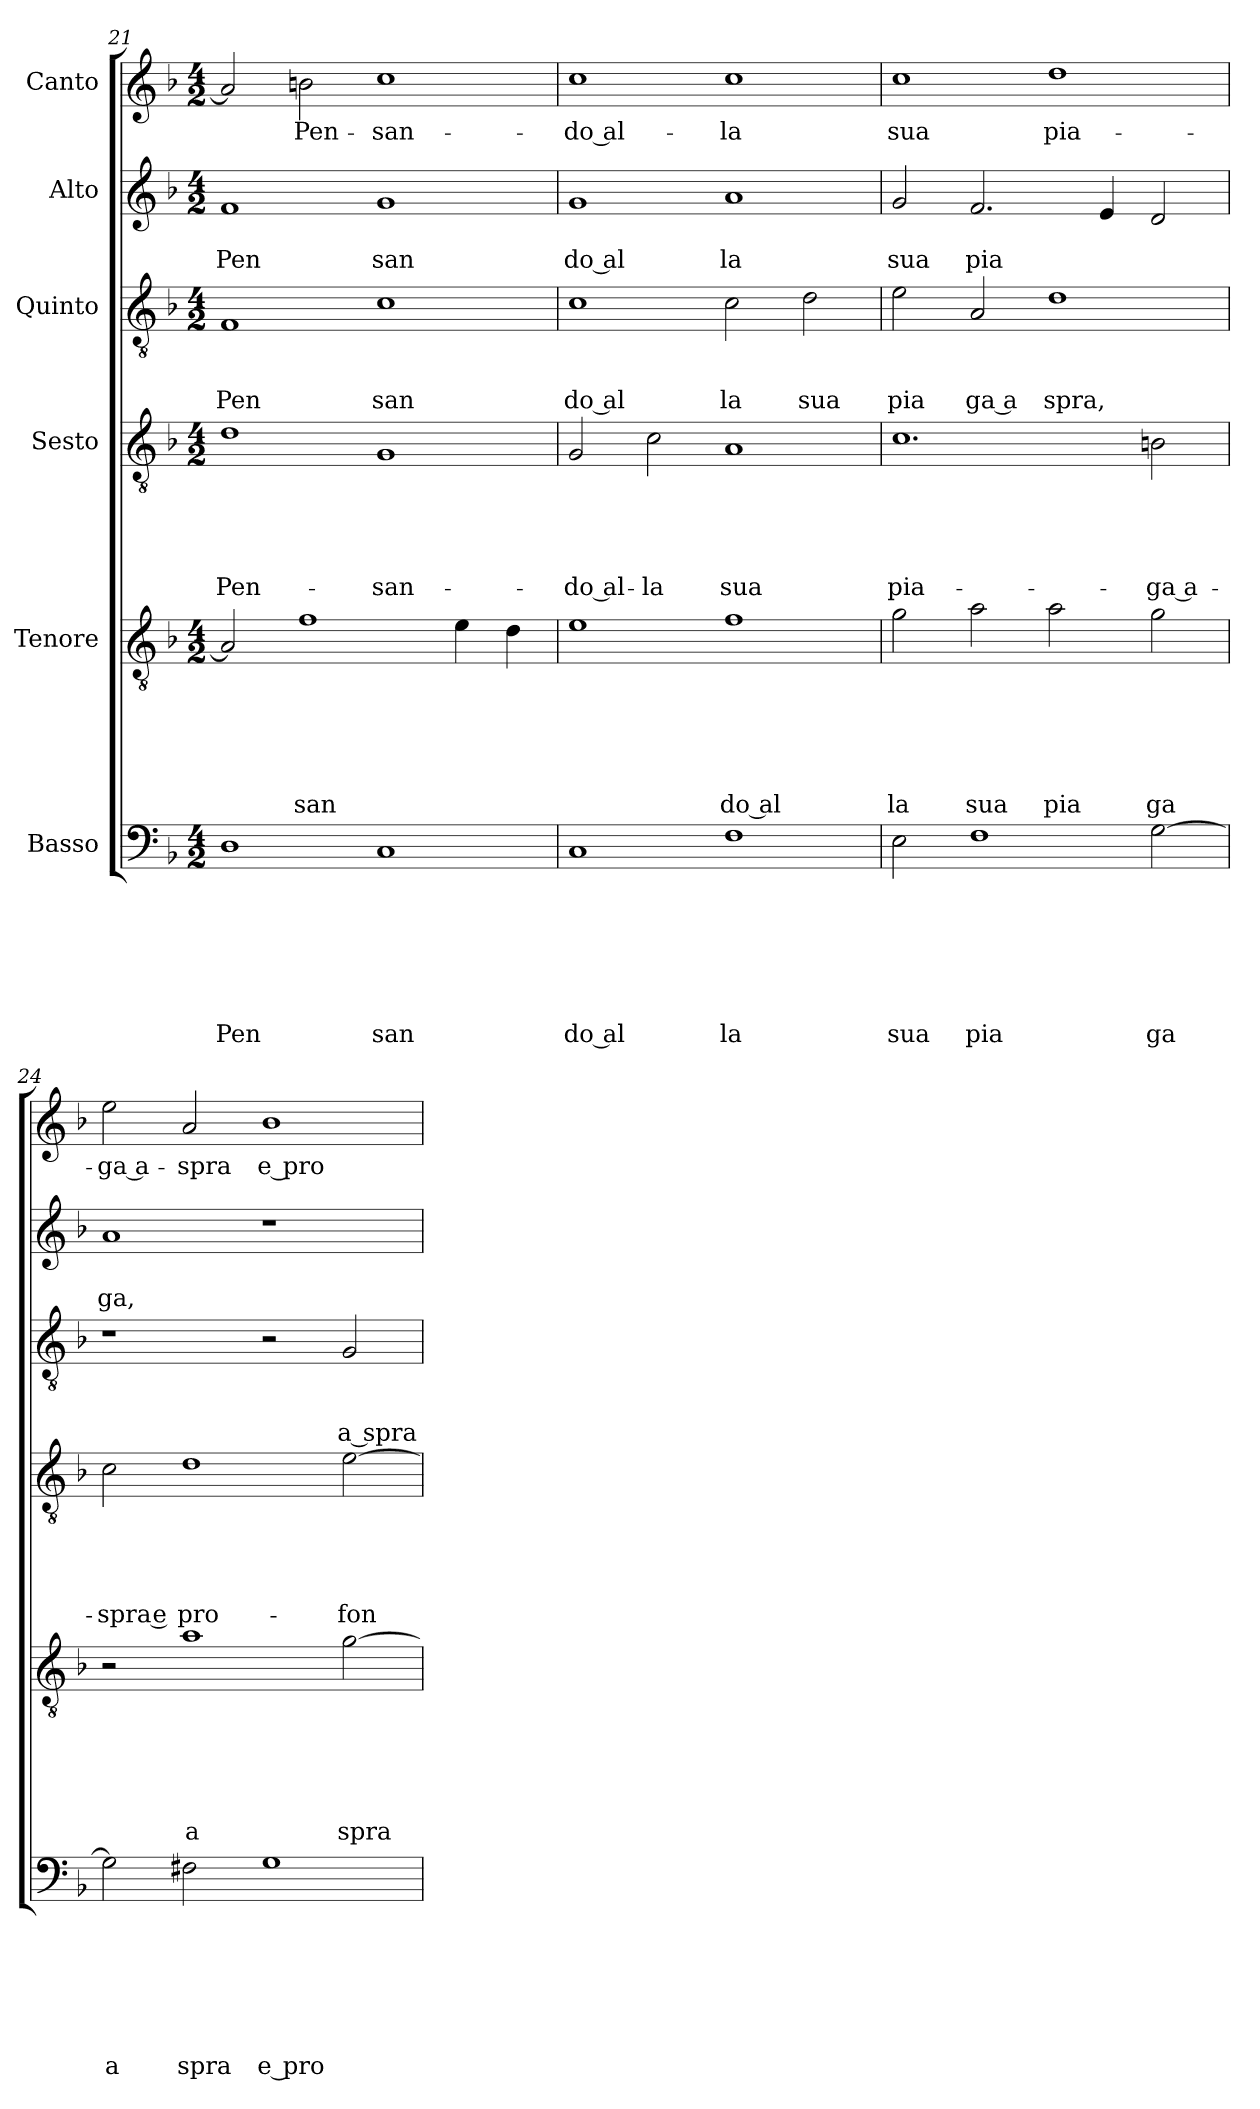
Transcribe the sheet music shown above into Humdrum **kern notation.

**kern	**text	**text	**text	**text	**text	**text	**text	**kern	**text	**text	**text	**text	**text	**text	**kern	**text	**text	**text	**text	**text	**kern	**text	**text	**text	**kern	**text	**text	**kern	**text
*part6	*part6	*part6	*part6	*part6	*part6	*part6	*part6	*part5	*part5	*part5	*part5	*part5	*part5	*part5	*part4	*part4	*part4	*part4	*part4	*part4	*part3	*part3	*part3	*part3	*part2	*part2	*part2	*part1	*part1
*staff6	*staff6	*staff6	*staff6	*staff6	*staff6	*staff6	*staff6	*staff5	*staff5	*staff5	*staff5	*staff5	*staff5	*staff5	*staff4	*staff4	*staff4	*staff4	*staff4	*staff4	*staff3	*staff3	*staff3	*staff3	*staff2	*staff2	*staff2	*staff1	*staff1
*I"Basso	*	*	*	*	*	*	*	*I"Tenore	*	*	*	*	*	*	*I"Sesto	*	*	*	*	*	*I"Quinto	*	*	*	*I"Alto	*	*	*I"Canto	*
!!LO:PB:g=z
*clefF4	*	*	*	*	*	*	*	*clefGv2	*	*	*	*	*	*	*clefGv2	*	*	*	*	*	*clefGv2	*	*	*	*clefG2	*	*	*clefG2	*
*ITrd-3c-5	*	*	*	*	*	*	*	*ITrd-3c-5	*	*	*	*	*	*	*	*	*	*	*	*	*ITrd-3c-5	*	*	*	*ITrd-3c-5	*	*	*ITrd-3c-5	*
*k[b-e-]	*	*	*	*	*	*	*	*k[b-e-]	*	*	*	*	*	*	*k[b-]	*	*	*	*	*	*k[b-e-]	*	*	*	*k[b-e-]	*	*	*k[b-e-]	*
*B-:	*	*	*	*	*	*	*	*B-:	*	*	*	*	*	*	*F:	*	*	*	*	*	*B-:	*	*	*	*B-:	*	*	*B-:	*
*M4/2	*	*	*	*	*	*	*	*M4/2	*	*	*	*	*	*	*M4/2	*	*	*	*	*	*M4/2	*	*	*	*M4/2	*	*	*M4/2	*
=21	=21	=21	=21	=21	=21	=21	=21	=21	=21	=21	=21	=21	=21	=21	=21	=21	=21	=21	=21	=21	=21	=21	=21	=21	=21	=21	=21	=21	=21
!	!	!	!	!	!	!	!LO:LY:b	!	!	!	!	!	!	!	!	!	!	!	!	!LO:LY:b	!	!	!	!LO:LY:b	!	!	!LO:LY:b	!	!
1G	.	.	.	.	.	.	Pen	2d/]	.	.	.	.	.	.	1d	.	.	.	.	Pen-	1B-	.	.	Pen	1b-	.	Pen	2dd/]	.
!	!	!	!	!	!	!	!	!	!	!	!	!	!	!LO:LY:b	!	!	!	!	!	!	!	!	!	!	!	!	!	!	!LO:LY:b
.	.	.	.	.	.	.	.	1b-	.	.	.	.	.	san	.	.	.	.	.	.	.	.	.	.	.	.	.	2een\	Pen-
!	!	!	!	!	!	!	!LO:LY:b	!	!	!	!	!	!	!	!	!	!	!	!	!LO:LY:b	!	!	!	!LO:LY:b	!	!	!LO:LY:b	!	!LO:LY:b
1F	.	.	.	.	.	.	san	.	.	.	.	.	.	.	1G	.	.	.	.	-san-	1f	.	.	san	1cc	.	san	1ff	-san-
.	.	.	.	.	.	.	.	4a\	.	.	.	.	.	.	.	.	.	.	.	.	.	.	.	.	.	.	.	.	.
.	.	.	.	.	.	.	.	4g\	.	.	.	.	.	.	.	.	.	.	.	.	.	.	.	.	.	.	.	.	.
=22	=22	=22	=22	=22	=22	=22	=22	=22	=22	=22	=22	=22	=22	=22	=22	=22	=22	=22	=22	=22	=22	=22	=22	=22	=22	=22	=22	=22	=22
!	!	!	!	!	!	!	!LO:LY:b:rj	!	!	!	!	!	!	!	!	!	!	!	!	!LO:LY:b:rj	!	!	!	!LO:LY:b:rj	!	!	!LO:LY:b:rj	!	!LO:LY:b:rj
1F	.	.	.	.	.	.	do al	1a	.	.	.	.	.	.	2G/	.	.	.	.	-do al-	1f	.	.	do al	1cc	.	do al	1ff	-do al-
!	!	!	!	!	!	!	!	!	!	!	!	!	!	!	!	!	!	!	!	!LO:LY:b	!	!	!	!	!	!	!	!	!
.	.	.	.	.	.	.	.	.	.	.	.	.	.	.	2c\	.	.	.	.	-la	.	.	.	.	.	.	.	.	.
!	!	!	!	!	!	!	!LO:LY:b	!	!	!	!	!	!	!LO:LY:b:rj	!	!	!	!	!	!LO:LY:b	!	!	!	!LO:LY:b	!	!	!LO:LY:b	!	!LO:LY:b
1B-	.	.	.	.	.	.	la	1b-	.	.	.	.	.	do al	1A	.	.	.	.	sua	2f\	.	.	la	1dd	.	la	1ff	-la
!	!	!	!	!	!	!	!	!	!	!	!	!	!	!	!	!	!	!	!	!	!	!	!	!LO:LY:b	!	!	!	!	!
.	.	.	.	.	.	.	.	.	.	.	.	.	.	.	.	.	.	.	.	.	2g\	.	.	sua	.	.	.	.	.
=23	=23	=23	=23	=23	=23	=23	=23	=23	=23	=23	=23	=23	=23	=23	=23	=23	=23	=23	=23	=23	=23	=23	=23	=23	=23	=23	=23	=23	=23
!	!	!	!	!	!	!	!LO:LY:b	!	!	!	!	!	!	!LO:LY:b	!	!	!	!	!	!LO:LY:b	!	!	!	!LO:LY:b	!	!	!LO:LY:b	!	!LO:LY:b
2A\	.	.	.	.	.	.	sua	2cc\	.	.	.	.	.	la	1.c	.	.	.	.	pia-	2a\	.	.	pia	2cc/	.	sua	1ff	sua
!	!	!	!	!	!	!	!LO:LY:b	!	!	!	!	!	!	!LO:LY:b	!	!	!	!	!	!	!	!	!	!LO:LY:b:rj	!	!	!LO:LY:b	!	!
1B-	.	.	.	.	.	.	pia	2dd\	.	.	.	.	.	sua	.	.	.	.	.	.	2d/	.	.	ga a	2.b-/	.	pia	.	.
!	!	!	!	!	!	!	!	!	!	!	!	!	!	!LO:LY:b	!	!	!	!	!	!	!	!	!	!LO:LY:b	!	!	!	!	!LO:LY:b
.	.	.	.	.	.	.	.	2dd\	.	.	.	.	.	pia	.	.	.	.	.	.	1g	.	.	spra,	.	.	.	1gg	pia-
.	.	.	.	.	.	.	.	.	.	.	.	.	.	.	.	.	.	.	.	.	.	.	.	.	4a/	.	.	.	.
!	!	!	!	!	!	!	!LO:LY:b	!	!	!	!	!	!	!LO:LY:b	!	!	!	!	!	!LO:LY:b:rj	!	!	!	!	!	!	!	!	!
[>2c\	.	.	.	.	.	.	ga	2cc\	.	.	.	.	.	ga	2Bn\	.	.	.	.	-ga a-	.	.	.	.	2g/	.	.	.	.
=24	=24	=24	=24	=24	=24	=24	=24	=24	=24	=24	=24	=24	=24	=24	=24	=24	=24	=24	=24	=24	=24	=24	=24	=24	=24	=24	=24	=24	=24
!	!	!	!	!	!	!	!LO:LY:b:rj	!	!	!	!	!	!	!	!	!	!	!	!	!LO:LY:b	!	!	!	!	!	!	!LO:LY:b	!	!LO:LY:b:rj
2c\]	.	.	.	.	.	.	a	2r	.	.	.	.	.	.	2c\	.	.	.	.	-spra e	1r	.	.	.	1dd	.	ga,	2aa\	-ga a-
!	!	!	!	!	!	!	!LO:LY:b	!	!	!	!	!	!	!LO:LY:b	!	!	!	!	!	!LO:LY:b	!	!	!	!	!	!	!	!	!LO:LY:b
2Bn\	.	.	.	.	.	.	spra	1dd	.	.	.	.	.	a	1d	.	.	.	.	pro-	.	.	.	.	.	.	.	2dd/	-spra
!	!	!	!	!	!	!	!LO:LY:b:rj	!	!	!	!	!	!	!	!	!	!	!	!	!	!	!	!	!	!	!	!	!	!LO:LY:b:rj
1c	.	.	.	.	.	.	e pro	.	.	.	.	.	.	.	.	.	.	.	.	.	2r	.	.	.	1r	.	.	1ee-	e pro-
!	!	!	!	!	!	!	!	!	!	!	!	!	!	!LO:LY:b	!	!	!	!	!	!LO:LY:b	!	!	!	!LO:LY:b	!	!	!	!	!
.	.	.	.	.	.	.	.	[>2cc\	.	.	.	.	.	spra	[>2e\	.	.	.	.	-fon-	2c/	.	.	a spra	.	.	.	.	.
=	=	=	=	=	=	=	=	=	=	=	=	=	=	=	=	=	=	=	=	=	=	=	=	=	=	=	=	=	=
*-	*-	*-	*-	*-	*-	*-	*-	*-	*-	*-	*-	*-	*-	*-	*-	*-	*-	*-	*-	*-	*-	*-	*-	*-	*-	*-	*-	*-	*-
